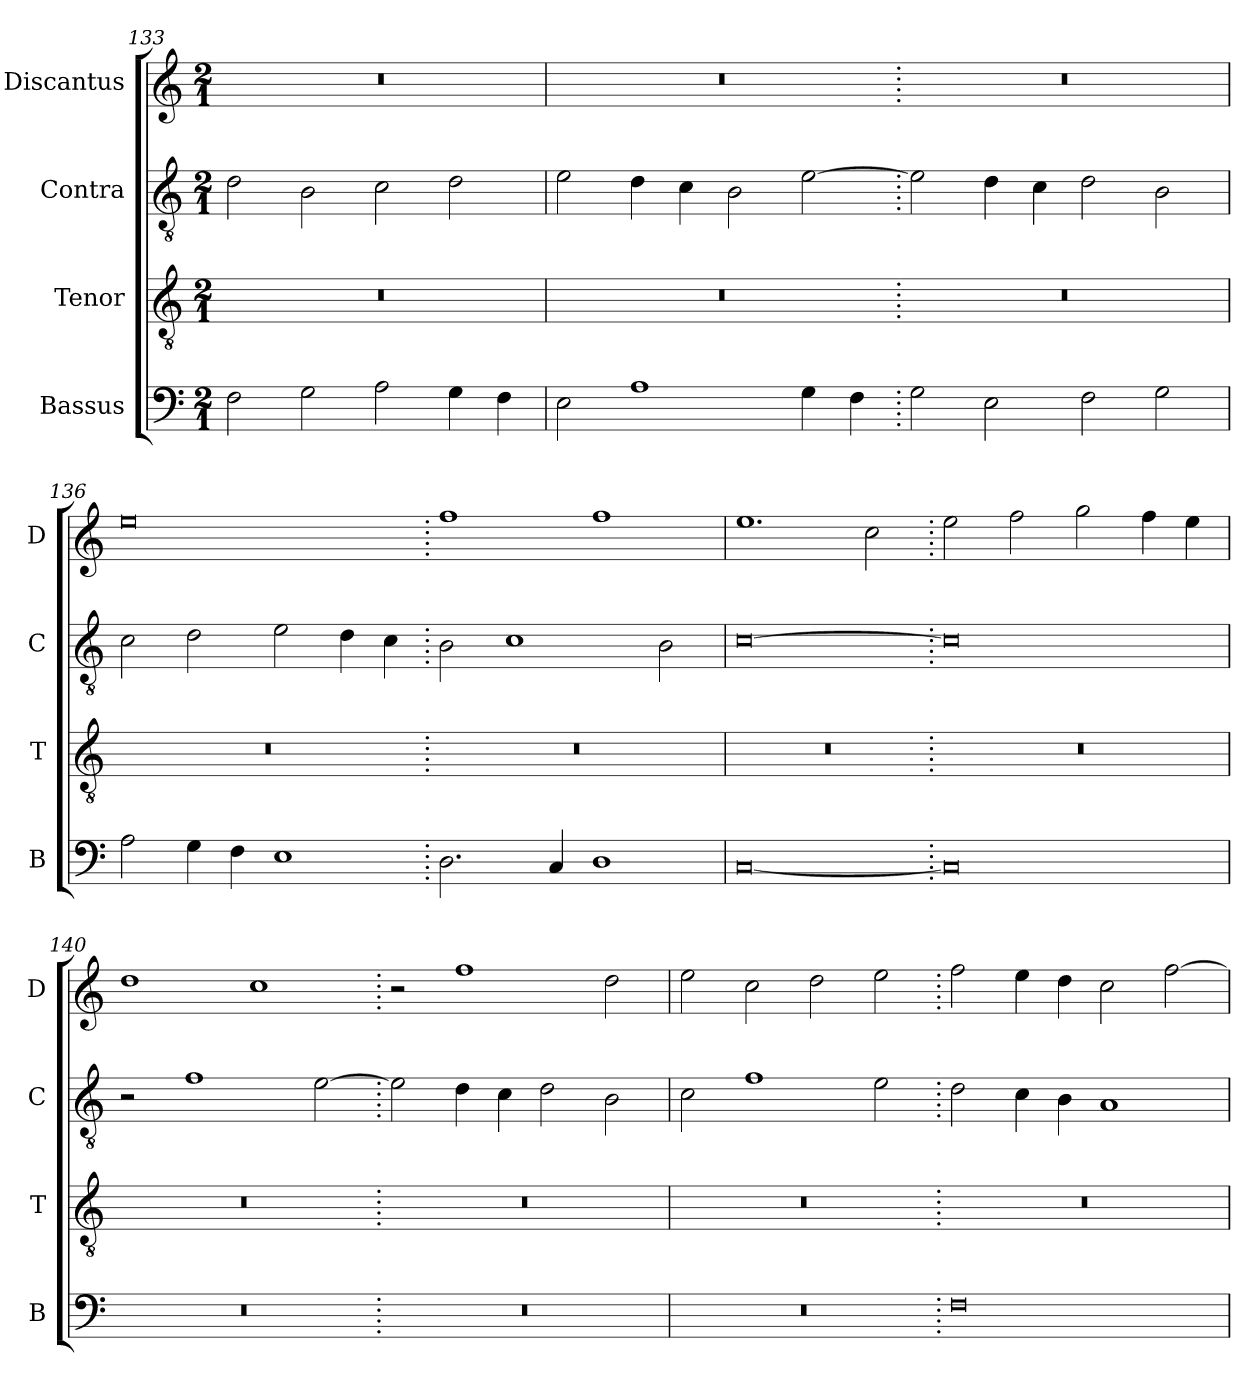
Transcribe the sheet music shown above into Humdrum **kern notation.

**kern	**kern	**kern	**kern
*part4	*part3	*part2	*part1
*staff4	*staff3	*staff2	*staff1
*I"Bassus	*I"Tenor	*I"Contra	*I"Discantus
*I'B	*I'T	*I'C	*I'D
*clefF4	*clefGv2	*clefGv2	*clefG2
*k[]	*k[]	*k[]	*k[]
*M2/1	*M2/1	*M2/1	*M2/1
=133	=133	=133	=133
2F\	0r	2d\	0r
2G\	.	2B\	.
2A\	.	2c\	.
4G\	.	2d\	.
4F\	.	.	.
=134	=134	=134	=134
2E\	0r	2e\	0r
1A	.	4d\	.
.	.	4c\	.
.	.	2B\	.
4G\	.	[2e\	.
4F\	.	.	.
=135.	=135.	=135.	=135.
2G\	0r	2e\]	0r
2E\	.	4d\	.
.	.	4c\	.
2F\	.	2d\	.
2G\	.	2B\	.
=136	=136	=136	=136
2A\	0r	2c\	0ee
4G\	.	2d\	.
4F\	.	.	.
1E	.	2e\	.
.	.	4d\	.
.	.	4c\	.
=137.	=137.	=137.	=137.
2.D\	0r	2B\	1ff
.	.	1c	.
4C/	.	.	.
1D	.	.	1ff
.	.	2B\	.
=138	=138	=138	=138
[0C	0r	[0c	1.ee
.	.	.	2cc\
=139.	=139.	=139.	=139.
0C]	0r	0c]	2ee\
.	.	.	2ff\
.	.	.	2gg\
.	.	.	4ff\
.	.	.	4ee\
=140	=140	=140	=140
0r	0r	2r	1dd
.	.	1f	.
.	.	.	1cc
.	.	[2e\	.
=141.	=141.	=141.	=141.
0r	0r	2e\]	2r
.	.	4d\	1ff
.	.	4c\	.
.	.	2d\	.
.	.	2B\	2dd\
=142	=142	=142	=142
0r	0r	2c\	2ee\
.	.	1f	2cc\
.	.	.	2dd\
.	.	2e\	2ee\
=143.	=143.	=143.	=143.
0F	0r	2d\	2ff\
.	.	4c\	4ee\
.	.	4B\	4dd\
.	.	1A	2cc\
.	.	.	[2ff\
=	=	=	=
*-	*-	*-	*-
